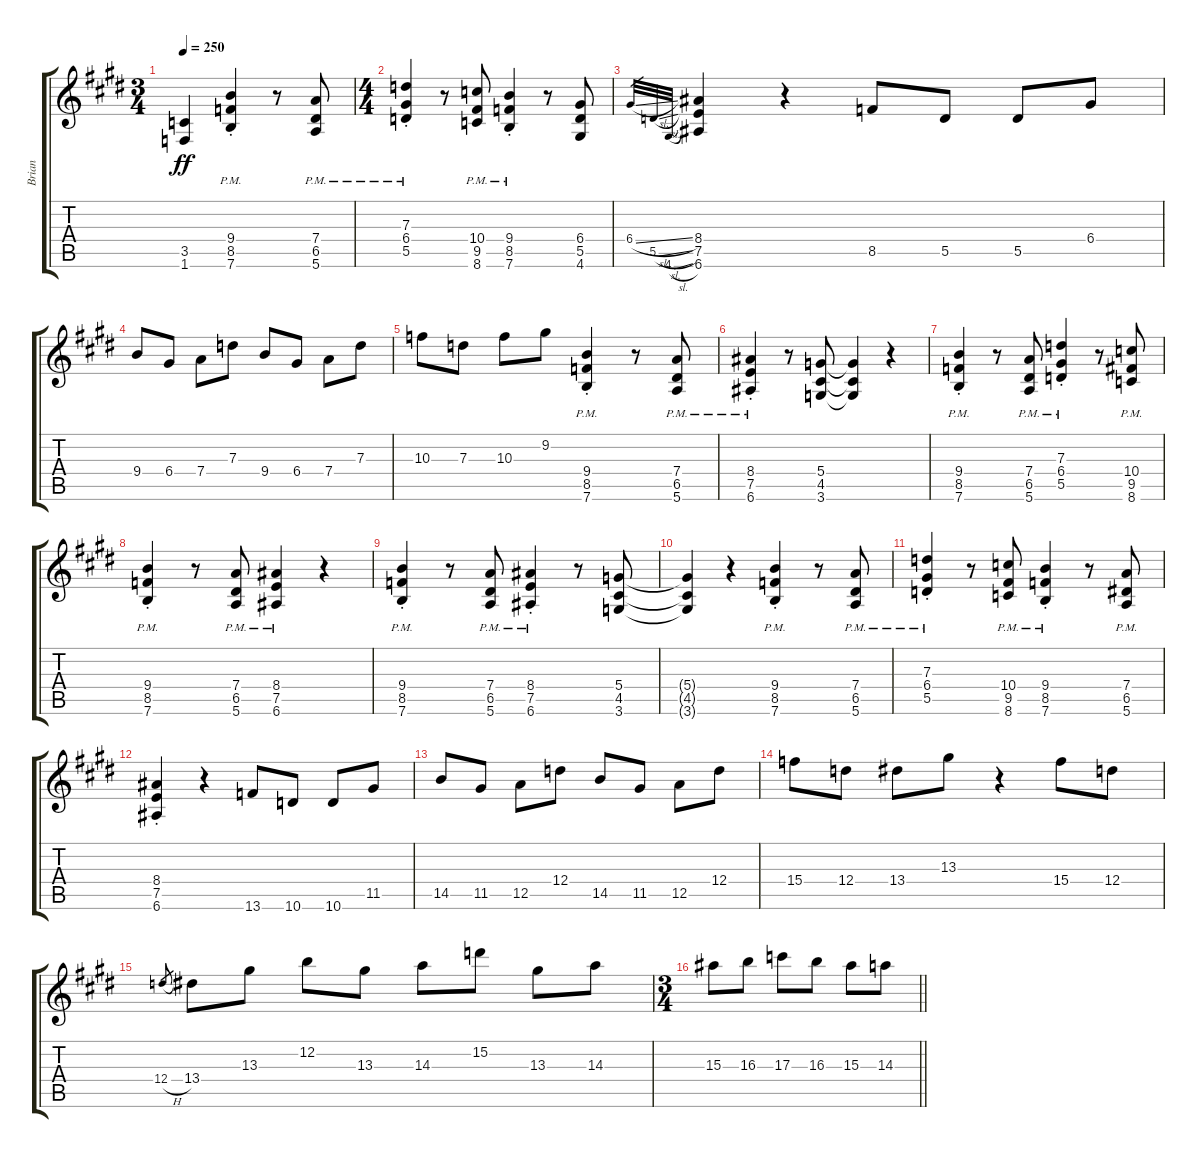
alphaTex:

\track ("Brian" "Brian") {instrument distortionguitar}
\staff {score tabs}
\tuning (E4 B3 G3 D3 A2 E2) {hide}
\ts (3 4)
\tempo 250
\clef g2
\ks e
(3.5{t} 1.6{t}).4{dy ff} (9.4{pm st} 8.5{pm st} 7.6{pm st}).4 r.8 (7.4{pm} 6.5{pm} 5.6{pm}).8 |
\ts (4 4)
(7.3{pm st} 6.4{pm st} 5.5{pm st}).4 r.8 (10.4{pm} 9.5{pm} 8.6{pm}).8 (9.4{pm st} 8.5{pm st} 7.6{pm st}).4 r.8 (6.4 5.5 4.6).8 |
6.4{sl}.32{gr} 5.5{sl}.32{gr} 4.6{sl}.32{gr} (8.4 7.5 6.6).4 r.4 8.5.8 5.5.8 5.5.8 6.4.8 |
9.4.8 6.4.8 7.4.8 7.3.8 9.4.8 6.4.8 7.4.8 7.3.8 |
10.3.8 7.3.8 10.3.8 9.2.8 (9.4{pm st} 8.5{pm st} 7.6{pm st}).4 r.8 (7.4{pm} 6.5{pm} 5.6{pm}).8 |
(8.4{pm st} 7.5{pm st} 6.6{pm st}).4 r.8 (5.4 4.5 3.6).8 (5.4{t} 4.5{t} 3.6{t}).4 r.4 |
(9.4{pm st} 8.5{pm st} 7.6{pm st}).4 r.8 (7.4{pm} 6.5{pm} 5.6{pm}).8 (7.3{pm st} 6.4{pm st} 5.5{pm st}).4 r.8 (10.4{pm} 9.5{pm} 8.6{pm}).8 |
(9.4{pm st} 8.5{pm st} 7.6{pm st}).4 r.8 (7.4{pm} 6.5{pm} 5.6{pm}).8 (8.4{pm} 7.5{pm} 6.6{pm}).4 r.4 |
(9.4{pm st} 8.5{pm st} 7.6{pm st}).4 r.8 (7.4{pm} 6.5{pm} 5.6{pm}).8 (8.4{pm st} 7.5{pm st} 6.6{pm st}).4 r.8 (5.4 4.5 3.6).8 |
(5.4{t} 4.5{t} 3.6{t}).4 r.4 (9.4{pm st} 8.5{pm st} 7.6{pm st}).4 r.8 (7.4{pm} 6.5{pm} 5.6{pm}).8 |
(7.3{pm st} 6.4{pm st} 5.5{pm st}).4 r.8 (10.4{pm} 9.5{pm} 8.6{pm}).8 (9.4{pm st} 8.5{pm st} 7.6{pm st}).4 r.8 (7.4{pm} 6.5{pm} 5.6{pm}).8 |
(8.4{st} 7.5{st} 6.6{st}).4 r.4 13.6.8 10.6.8 10.6.8 11.5.8 |
14.5.8 11.5.8 12.5.8 12.4.8 14.5.8 11.5.8 12.5.8 12.4.8 |
15.4.8 12.4.8 13.4.8 13.3.8 r.4 15.4.8 12.4.8 |
12.4{h}.8{gr} 13.4.8 13.3.8 12.2.8 13.3.8 14.3.8 15.2.8 13.3.8 14.3.8 |
\ts (3 4)
\barLineRight lightlight
15.3.8 16.3.8 17.3.8 16.3.8 15.3.8 14.3.8
